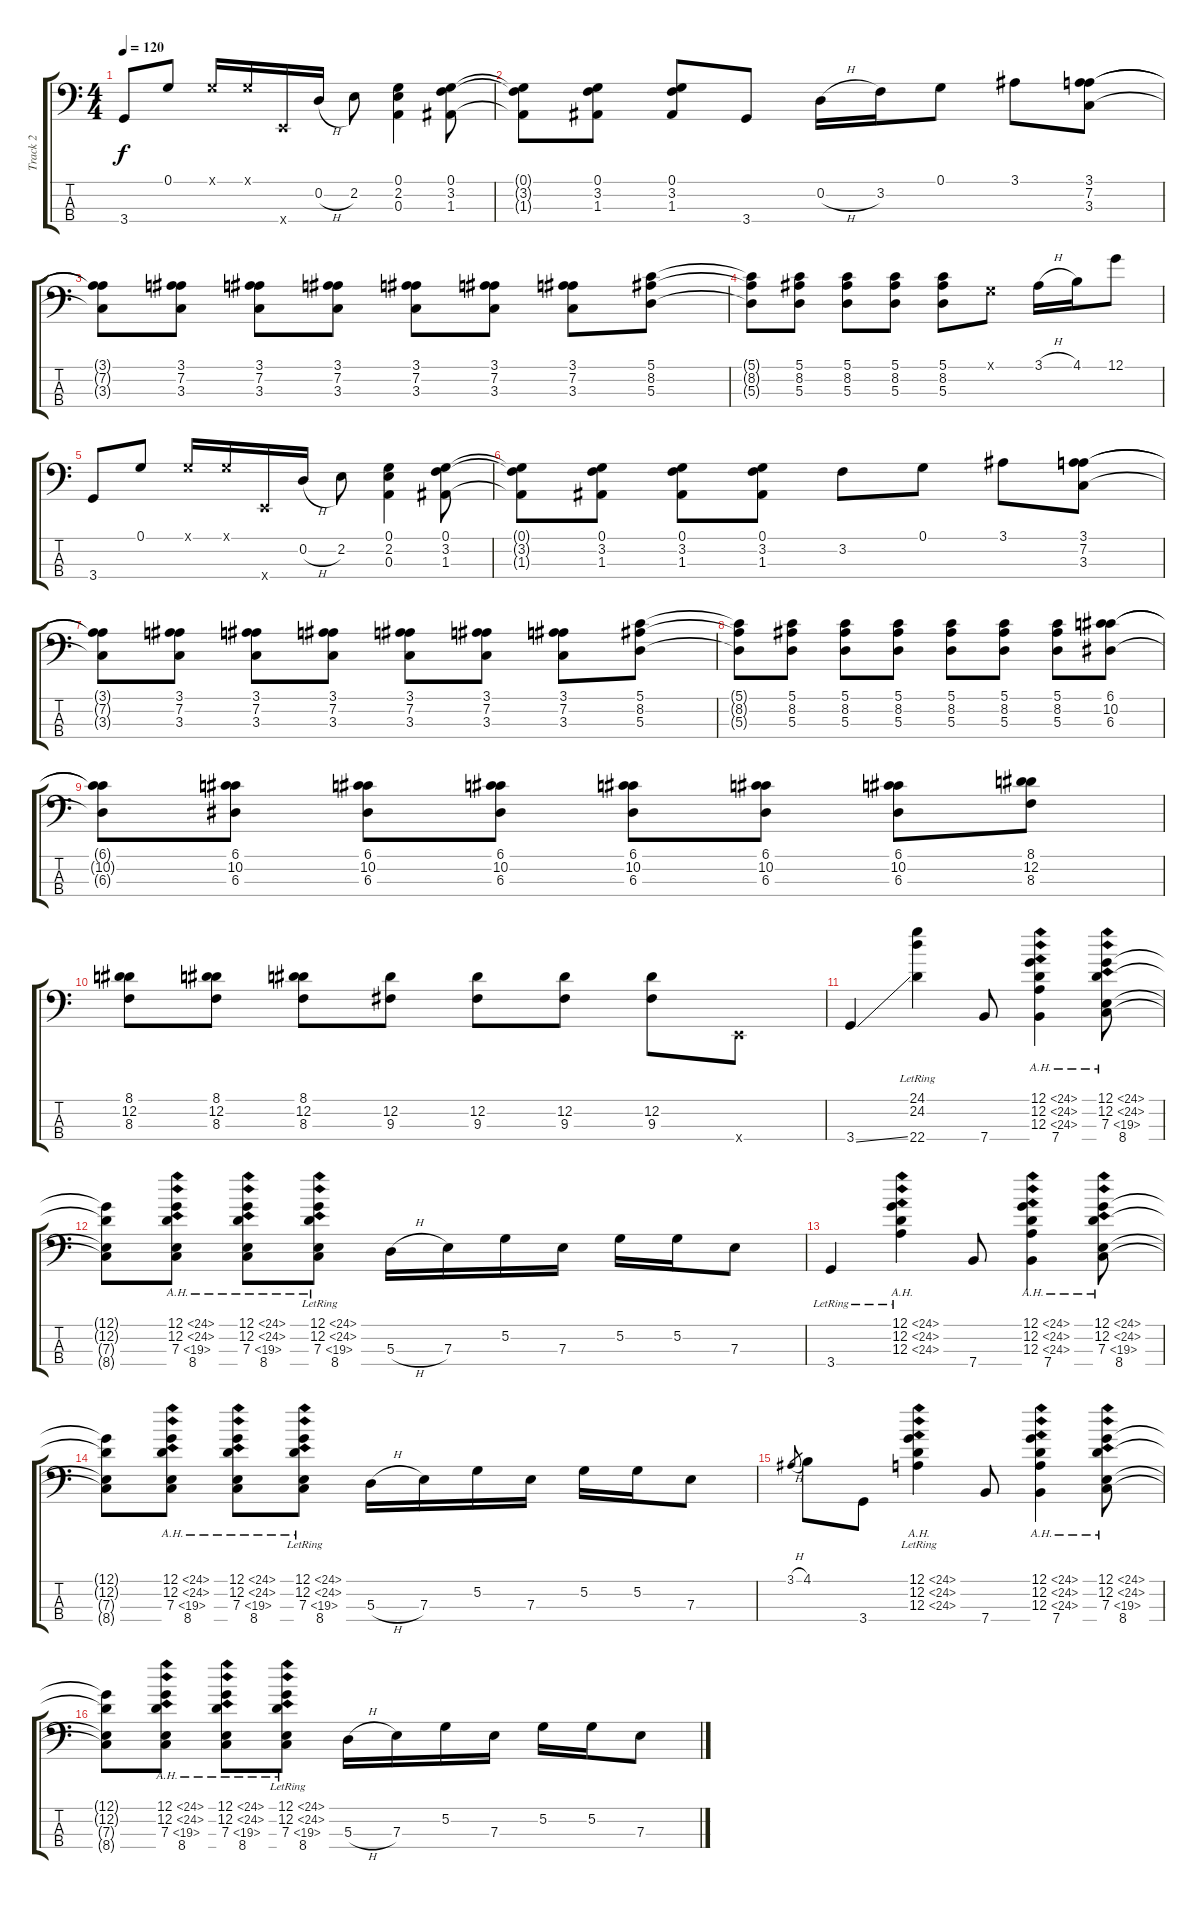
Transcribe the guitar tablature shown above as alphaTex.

\track ("Track 2" "Track 2") {instrument slapbass1}
\staff {score tabs}
\tuning (G2 D2 A1 E1) {hide}
\ts (4 4)
\tempo 120
\clef f4
\ks c
3.4.8{dy f} 0.1.8 0.1{x}.16 0.1{x}.16 0.4{x}.16 0.2{h}.16 2.2.8 (0.1 2.2 0.3).4 (0.1 3.2 1.3).8 |
(0.1{t} 3.2{t} 1.3{t}).8 (0.1 3.2 1.3).8 (0.1 3.2 1.3).8 3.4.8 0.2{h}.16 3.2.16 0.1.8 3.1.8 (3.1 7.2 3.3).8 |
(3.1{t} 7.2{t} 3.3{t}).8 (3.1 7.2 3.3).8 (3.1 7.2 3.3).8 (3.1 7.2 3.3).8 (3.1 7.2 3.3).8 (3.1 7.2 3.3).8 (3.1 7.2 3.3).8 (5.1 8.2 5.3).8 |
(5.1{t} 8.2{t} 5.3{t}).8 (5.1 8.2 5.3).8 (5.1 8.2 5.3).8 (5.1 8.2 5.3).8 (5.1 8.2 5.3).8 0.1{x}.8 3.1{h}.16 4.1.16 12.1.8 |
3.4.8 0.1.8 0.1{x}.16 0.1{x}.16 0.4{x}.16 0.2{h}.16 2.2.8 (0.1 2.2 0.3).4 (0.1 3.2 1.3).8 |
(0.1{t} 3.2{t} 1.3{t}).8 (0.1 3.2 1.3).8 (0.1 3.2 1.3).8 (0.1 3.2 1.3).8 3.2.8 0.1.8 3.1.8 (3.1 7.2 3.3).8 |
(3.1{t} 7.2{t} 3.3{t}).8 (3.1 7.2 3.3).8 (3.1 7.2 3.3).8 (3.1 7.2 3.3).8 (3.1 7.2 3.3).8 (3.1 7.2 3.3).8 (3.1 7.2 3.3).8 (5.1 8.2 5.3).8 |
(5.1{t} 8.2{t} 5.3{t}).8 (5.1 8.2 5.3).8 (5.1 8.2 5.3).8 (5.1 8.2 5.3).8 (5.1 8.2 5.3).8 (5.1 8.2 5.3).8 (5.1 8.2 5.3).8 (6.1 10.2 6.3).8 |
(6.1{t} 10.2{t} 6.3{t}).8 (6.1 10.2 6.3).8 (6.1 10.2 6.3).8 (6.1 10.2 6.3).8 (6.1 10.2 6.3).8 (6.1 10.2 6.3).8 (6.1 10.2 6.3).8 (8.1 12.2 8.3).8 |
(8.1 12.2 8.3).8 (8.1 12.2 8.3).8 (8.1 12.2 8.3).8 (12.2 9.3).8 (12.2 9.3).8 (12.2 9.3).8 (12.2 9.3).8 0.4{x}.8 |
3.4{ss}.4 (24.1{lr} 24.2{lr} 22.4).4 7.4.8 (12.1{ah 12} 12.2{ah 12} 12.3{ah 12} 7.4).4 (12.1{ah 12} 12.2{ah 12} 7.3{ah 12} 8.4).8 |
(12.1{t} 12.2{t} 7.3{t} 8.4{t}).8 (12.1{ah 12} 12.2{ah 12} 7.3{ah 12} 8.4).8 (12.1{ah 12} 12.2{ah 12} 7.3{ah 12} 8.4).8 (12.1{ah 12 lr} 12.2{ah 12 lr} 7.3{ah 12} 8.4).8 5.3{h}.16 7.3.16 5.2.16 7.3.16 5.2.16 5.2.16 7.3.8 |
3.4{lr}.4 (12.1{ah 12 lr} 12.2{ah 12 lr} 12.3{ah 12 lr}).4 7.4.8 (12.1{ah 12} 12.2{ah 12} 12.3{ah 12} 7.4).4 (12.1{ah 12} 12.2{ah 12} 7.3{ah 12} 8.4).8 |
(12.1{t} 12.2{t} 7.3{t} 8.4{t}).8 (12.1{ah 12} 12.2{ah 12} 7.3{ah 12} 8.4).8 (12.1{ah 12} 12.2{ah 12} 7.3{ah 12} 8.4).8 (12.1{ah 12 lr} 12.2{ah 12 lr} 7.3{ah 12} 8.4).8 5.3{h}.16 7.3.16 5.2.16 7.3.16 5.2.16 5.2.16 7.3.8 |
3.1{h}.8{gr} 4.1.8 3.4.8 (12.1{ah 12 lr} 12.2{ah 12 lr} 12.3{ah 12 lr}).4 7.4.8 (12.1{ah 12} 12.2{ah 12} 12.3{ah 12} 7.4).4 (12.1{ah 12} 12.2{ah 12} 7.3{ah 12} 8.4).8 |
(12.1{t} 12.2{t} 7.3{t} 8.4{t}).8 (12.1{ah 12} 12.2{ah 12} 7.3{ah 12} 8.4).8 (12.1{ah 12} 12.2{ah 12} 7.3{ah 12} 8.4).8 (12.1{ah 12 lr} 12.2{ah 12 lr} 7.3{ah 12} 8.4).8 5.3{h}.16 7.3.16 5.2.16 7.3.16 5.2.16 5.2.16 7.3.8
